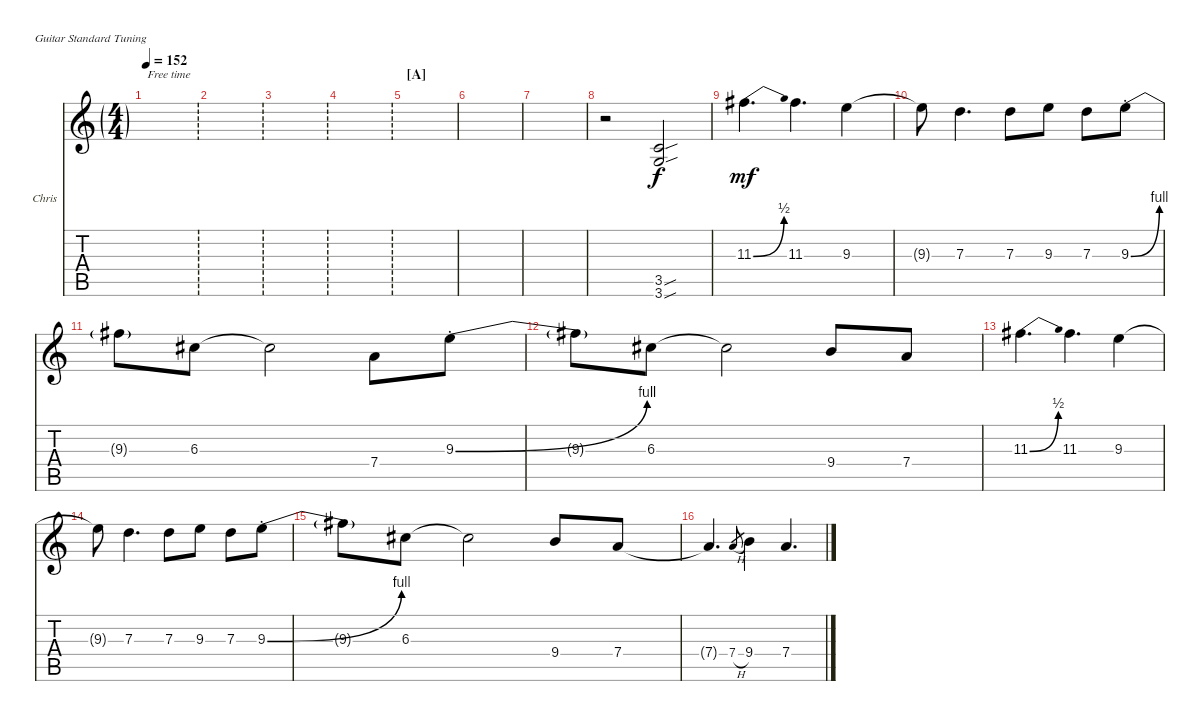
\defaultSystemsLayout 4
\bracketExtendMode nobrackets
\firstSystemTrackNameOrientation horizontal
\otherSystemsTrackNameOrientation horizontal
\track ("Guitar 2 (Chris Shiflett)" "Chris") {instrument distortionguitar}
\staff {score tabs}
\tuning (E4 B3 G3 D3 A2 E2)
\ts (4 4)
\ft
\tempo 152
\clef g2
\ks c
|
\ft
|
\ft
|
\ft
\scale
0.413115 |
\section ("A" "")
\scale
0.383607 |
\scale
0.203279 |
\scale
0.333333 |
\scale
0.333333 r.2 (3.6{sou} 3.5{sou}).2 |
\scale
0.333333 11.3{be (bend 0 0 34.199999999999996 2)}.4{d dy mf} 11.3.4{d} 9.3.4 |
\scale
0.333333 9.3{t}.8 7.3.4{d} 7.3.8 9.3.8 7.3.8 9.3{be (bend 0 0 15 4) st}.8 |
\scale
0.333333 9.3{t}.8 6.3.8 6.3{t}.2 7.4.8 9.3{be (bend 0 0 15 4) st}.8 |
\scale
0.333333 9.3{t}.8 6.3.8 6.3{t}.2 9.4.8 7.4.8 |
\scale
0.333333 11.3{be (bend 0 0 34.199999999999996 2)}.4{d} 11.3.4{d} 9.3.4 |
\scale
0.333333 9.3{t}.8 7.3.4{d} 7.3.8 9.3.8 7.3.8 9.3{be (bend 0 0 15 4) st}.8 |
\scale
0.333333 9.3{t}.8 6.3.8 6.3{t}.2 9.4.8 7.4.8 |
\scale
0.333333 7.4{t}.4{d} 7.4{h}.8{gr} 9.4.4 7.4.4{d}
